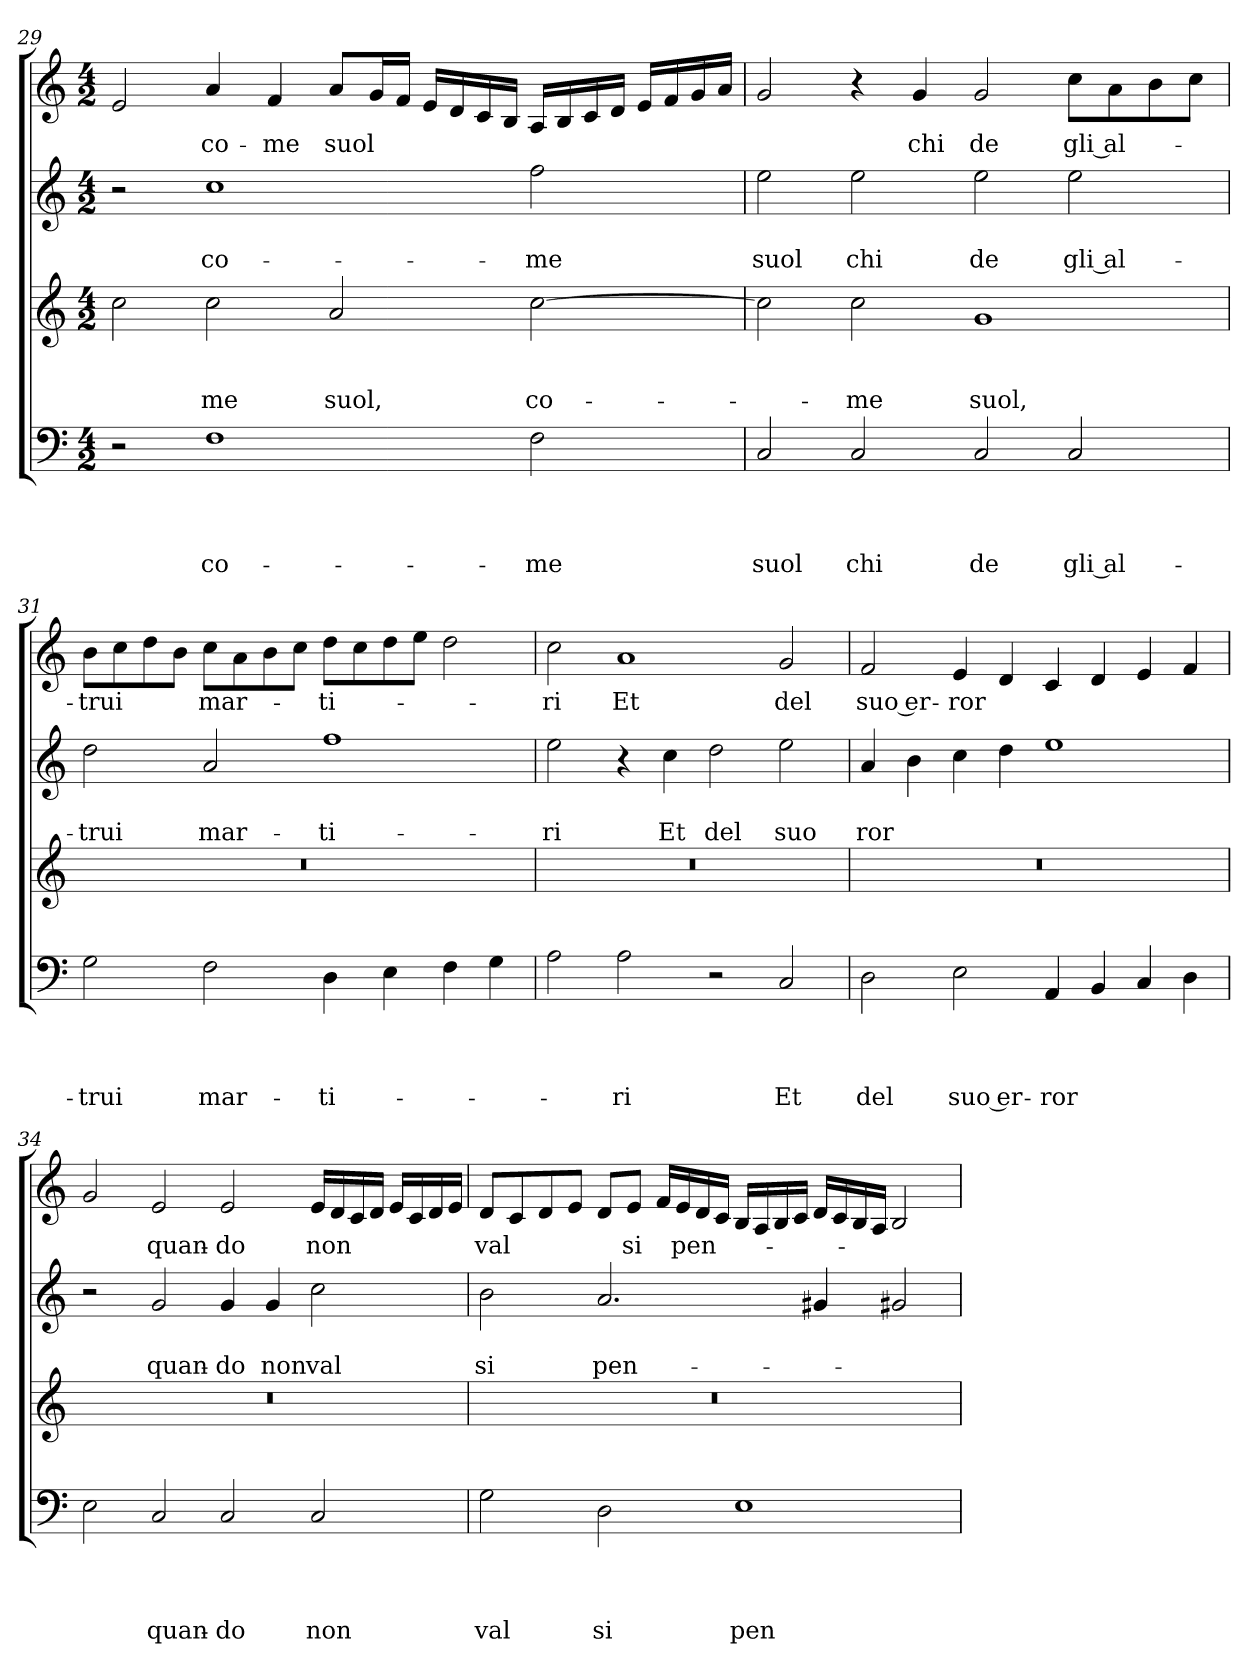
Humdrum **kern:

**kern	**text	**text	**text	**text	**kern	**text	**text	**text	**kern	**text	**text	**kern	**text
*part4	*part4	*part4	*part4	*part4	*part3	*part3	*part3	*part3	*part2	*part2	*part2	*part1	*part1
*staff4	*staff4	*staff4	*staff4	*staff4	*staff3	*staff3	*staff3	*staff3	*staff2	*staff2	*staff2	*staff1	*staff1
*clefF4	*	*	*	*	*clefG2	*	*	*	*clefG2	*	*	*clefG2	*
*	*	*	*	*	*ITrd7c12	*	*	*	*ITrd7c12	*	*	*	*
*k[]	*	*	*	*	*k[]	*	*	*	*k[]	*	*	*k[]	*
*C:	*	*	*	*	*C:	*	*	*	*C:	*	*	*C:	*
*M4/2	*	*	*	*	*M4/2	*	*	*	*M4/2	*	*	*M4/2	*
=29	=29	=29	=29	=29	=29	=29	=29	=29	=29	=29	=29	=29	=29
2r	.	.	.	.	2c\	.	.	.	2r	.	.	2e/	.
!	!	!	!	!LO:LY:b	!	!	!	!LO:LY:b	!	!	!LO:LY:b	!	!LO:LY:b
1F	.	.	.	co-	2c\	.	.	-me	1c	.	co-	4a/	co-
!	!	!	!	!	!	!	!	!	!	!	!	!	!LO:LY:b
.	.	.	.	.	.	.	.	.	.	.	.	4f/	-me
!	!	!	!	!	!	!	!	!LO:LY:b	!	!	!	!	!LO:LY:b
.	.	.	.	.	2A/	.	.	suol,	.	.	.	8a/L	suol
.	.	.	.	.	.	.	.	.	.	.	.	16g/L	.
.	.	.	.	.	.	.	.	.	.	.	.	16f/JJ	.
.	.	.	.	.	.	.	.	.	.	.	.	16e/LL	.
.	.	.	.	.	.	.	.	.	.	.	.	16d/	.
.	.	.	.	.	.	.	.	.	.	.	.	16c/	.
.	.	.	.	.	.	.	.	.	.	.	.	16B/JJ	.
!	!	!	!	!LO:LY:b	!	!	!	!LO:LY:b	!	!	!LO:LY:b	!	!
2F\	.	.	.	-me	[>2c\	.	.	co-	2f\	.	-me	16A/LL	.
.	.	.	.	.	.	.	.	.	.	.	.	16B/	.
.	.	.	.	.	.	.	.	.	.	.	.	16c/	.
.	.	.	.	.	.	.	.	.	.	.	.	16d/JJ	.
.	.	.	.	.	.	.	.	.	.	.	.	16e/LL	.
.	.	.	.	.	.	.	.	.	.	.	.	16f/	.
.	.	.	.	.	.	.	.	.	.	.	.	16g/	.
.	.	.	.	.	.	.	.	.	.	.	.	16a/JJ	.
!!LO:LB:g=z
=30	=30	=30	=30	=30	=30	=30	=30	=30	=30	=30	=30	=30	=30
!	!	!	!	!LO:LY:b	!	!	!	!	!	!	!LO:LY:b	!	!
2C/	.	.	.	suol	2c\]	.	.	.	2e\	.	suol	2g/	.
!	!	!	!	!LO:LY:b	!	!	!	!LO:LY:b	!	!	!LO:LY:b	!	!
2C/	.	.	.	chi	2c\	.	.	-me	2e\	.	chi	4r	.
!	!	!	!	!	!	!	!	!	!	!	!	!	!LO:LY:b
.	.	.	.	.	.	.	.	.	.	.	.	4g/	chi
!	!	!	!	!LO:LY:b	!	!	!	!LO:LY:b	!	!	!LO:LY:b	!	!LO:LY:b
2C/	.	.	.	de	1G	.	.	suol,	2e\	.	de	2g/	de
!	!	!	!	!LO:LY:b	!	!	!	!	!	!	!LO:LY:b	!	!LO:LY:b
2C/	.	.	.	gli al-	.	.	.	.	2e\	.	gli al-	8cc\L	gli al-
.	.	.	.	.	.	.	.	.	.	.	.	8a\	.
.	.	.	.	.	.	.	.	.	.	.	.	8b\	.
.	.	.	.	.	.	.	.	.	.	.	.	8cc\J	.
=31	=31	=31	=31	=31	=31	=31	=31	=31	=31	=31	=31	=31	=31
!	!	!	!	!LO:LY:b	!LO:N:vis=1	!	!	!	!	!	!LO:LY:b	!	!LO:LY:b
2G\	.	.	.	-trui	0r	.	.	.	2d\	.	-trui	8b\L	-trui
.	.	.	.	.	.	.	.	.	.	.	.	8cc\	.
.	.	.	.	.	.	.	.	.	.	.	.	8dd\	.
.	.	.	.	.	.	.	.	.	.	.	.	8b\J	.
!	!	!	!	!LO:LY:b	!	!	!	!	!	!	!LO:LY:b	!	!LO:LY:b
2F\	.	.	.	mar-	.	.	.	.	2A/	.	mar-	8cc\L	mar-
.	.	.	.	.	.	.	.	.	.	.	.	8a\	.
.	.	.	.	.	.	.	.	.	.	.	.	8b\	.
.	.	.	.	.	.	.	.	.	.	.	.	8cc\J	.
!	!	!	!	!LO:LY:b	!	!	!	!	!	!	!LO:LY:b	!	!LO:LY:b
4D\	.	.	.	-ti-	.	.	.	.	1f	.	-ti-	8dd\L	-ti-
.	.	.	.	.	.	.	.	.	.	.	.	8cc\	.
4E\	.	.	.	.	.	.	.	.	.	.	.	8dd\	.
.	.	.	.	.	.	.	.	.	.	.	.	8ee\J	.
4F\	.	.	.	.	.	.	.	.	.	.	.	2dd\	.
4G\	.	.	.	.	.	.	.	.	.	.	.	.	.
=32	=32	=32	=32	=32	=32	=32	=32	=32	=32	=32	=32	=32	=32
!	!	!	!	!	!LO:N:vis=1	!	!	!	!	!	!LO:LY:b	!	!LO:LY:b
2A\	.	.	.	.	0r	.	.	.	2e\	.	-ri	2cc\	-ri
!	!	!	!	!LO:LY:b	!	!	!	!	!	!	!	!	!LO:LY:b
2A\	.	.	.	-ri	.	.	.	.	4r	.	.	1a	Et
!	!	!	!	!	!	!	!	!	!	!	!LO:LY:b	!	!
.	.	.	.	.	.	.	.	.	4c\	.	Et	.	.
!	!	!	!	!	!	!	!	!	!	!	!LO:LY:b	!	!
2r	.	.	.	.	.	.	.	.	2d\	.	del	.	.
!	!	!	!	!LO:LY:b	!	!	!	!	!	!	!LO:LY:b	!	!LO:LY:b
2C/	.	.	.	Et	.	.	.	.	2e\	.	suo	2g/	del
=33	=33	=33	=33	=33	=33	=33	=33	=33	=33	=33	=33	=33	=33
!	!	!	!	!LO:LY:b	!LO:N:vis=1	!	!	!	!	!	!LO:LY:b	!	!LO:LY:b
2D\	.	.	.	del	0r	.	.	.	4A/	.	ror	2f/	suo er-
.	.	.	.	.	.	.	.	.	4B\	.	.	.	.
!	!	!	!	!LO:LY:b	!	!	!	!	!	!	!	!	!LO:LY:b
2E\	.	.	.	suo er-	.	.	.	.	4c\	.	.	4e/	-ror
.	.	.	.	.	.	.	.	.	4d\	.	.	4d/	.
!	!	!	!	!LO:LY:b	!	!	!	!	!	!	!	!	!
4AA/	.	.	.	-ror	.	.	.	.	1e	.	.	4c/	.
4BB/	.	.	.	.	.	.	.	.	.	.	.	4d/	.
4C/	.	.	.	.	.	.	.	.	.	.	.	4e/	.
4D\	.	.	.	.	.	.	.	.	.	.	.	4f/	.
!!LO:LB:g=z
=34	=34	=34	=34	=34	=34	=34	=34	=34	=34	=34	=34	=34	=34
!	!	!	!	!	!LO:N:vis=1	!	!	!	!	!	!	!	!
2E\	.	.	.	.	0r	.	.	.	2r	.	.	2g/	.
!	!	!	!	!LO:LY:b	!	!	!	!	!	!	!LO:LY:b	!	!LO:LY:b
2C/	.	.	.	quan-	.	.	.	.	2G/	.	quan-	2e/	quan-
!	!	!	!	!LO:LY:b	!	!	!	!	!	!	!LO:LY:b	!	!LO:LY:b
2C/	.	.	.	-do	.	.	.	.	4G/	.	-do	2e/	-do
!	!	!	!	!	!	!	!	!	!	!	!LO:LY:b	!	!
.	.	.	.	.	.	.	.	.	4G/	.	non	.	.
!	!	!	!	!LO:LY:b	!	!	!	!	!	!	!LO:LY:b	!	!LO:LY:b
2C/	.	.	.	non	.	.	.	.	2c\	.	val	16e/LL	non
.	.	.	.	.	.	.	.	.	.	.	.	16d/	.
.	.	.	.	.	.	.	.	.	.	.	.	16c/	.
.	.	.	.	.	.	.	.	.	.	.	.	16d/JJ	.
.	.	.	.	.	.	.	.	.	.	.	.	16e/LL	.
.	.	.	.	.	.	.	.	.	.	.	.	16c/	.
.	.	.	.	.	.	.	.	.	.	.	.	16d/	.
.	.	.	.	.	.	.	.	.	.	.	.	16e/JJ	.
=35	=35	=35	=35	=35	=35	=35	=35	=35	=35	=35	=35	=35	=35
!	!	!	!	!LO:LY:b	!LO:N:vis=1	!	!	!	!	!	!LO:LY:b	!	!LO:LY:b
2G\	.	.	.	val	0r	.	.	.	2B\	.	si	8d/L	val
.	.	.	.	.	.	.	.	.	.	.	.	8c/	.
.	.	.	.	.	.	.	.	.	.	.	.	8d/	.
.	.	.	.	.	.	.	.	.	.	.	.	8e/J	.
!	!	!	!	!LO:LY:b	!	!	!	!	!	!	!LO:LY:b	!	!
2D\	.	.	.	si	.	.	.	.	2.A/	.	pen-	8d/L	.
!	!	!	!	!	!	!	!	!	!	!	!	!	!LO:LY:b
.	.	.	.	.	.	.	.	.	.	.	.	8e/J	si
.	.	.	.	.	.	.	.	.	.	.	.	16f/LL	.
!	!	!	!	!	!	!	!	!	!	!	!	!	!LO:LY:b
.	.	.	.	.	.	.	.	.	.	.	.	16e/	pen-
.	.	.	.	.	.	.	.	.	.	.	.	16d/	.
.	.	.	.	.	.	.	.	.	.	.	.	16c/JJ	.
!	!	!	!	!LO:LY:b	!	!	!	!	!	!	!	!	!
1E	.	.	.	pen-	.	.	.	.	.	.	.	16B/LL	.
.	.	.	.	.	.	.	.	.	.	.	.	16A/	.
.	.	.	.	.	.	.	.	.	.	.	.	16B/	.
.	.	.	.	.	.	.	.	.	.	.	.	16c/JJ	.
.	.	.	.	.	.	.	.	.	4G#X/	.	.	16d/LL	.
.	.	.	.	.	.	.	.	.	.	.	.	16c/	.
.	.	.	.	.	.	.	.	.	.	.	.	16B/	.
.	.	.	.	.	.	.	.	.	.	.	.	16A/JJ	.
.	.	.	.	.	.	.	.	.	2G#X/	.	.	2B/	.
=	=	=	=	=	=	=	=	=	=	=	=	=	=
*-	*-	*-	*-	*-	*-	*-	*-	*-	*-	*-	*-	*-	*-
